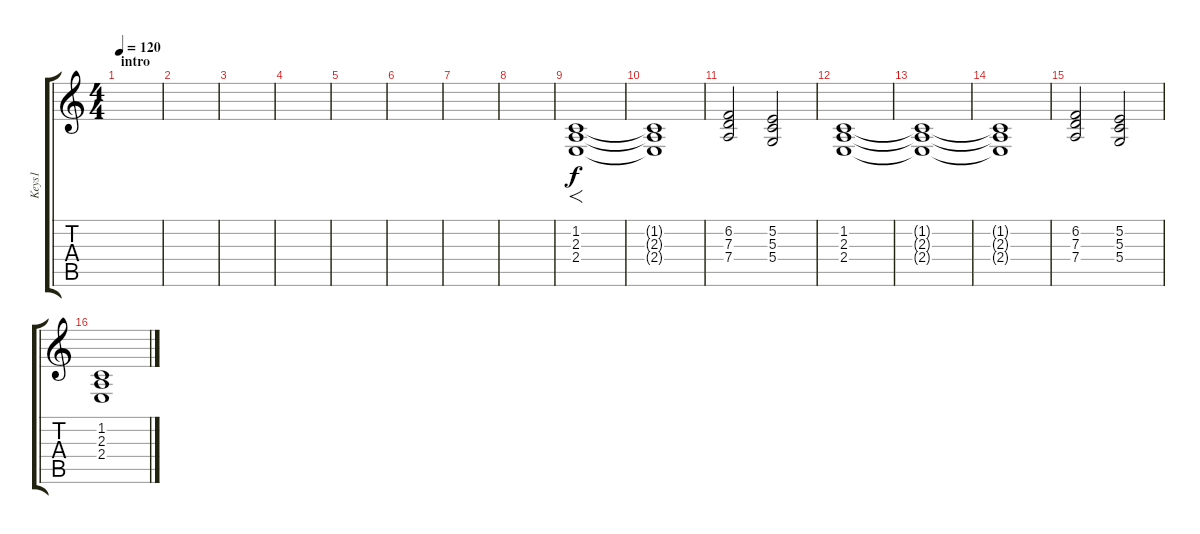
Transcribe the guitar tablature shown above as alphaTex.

\track ("Keys1" "Keys1") {instrument synthstrings1}
\staff {score tabs}
\tuning (E4 B3 G3 D3 A2 E2) {hide}
\ts (4 4)
\section ("" "intro")
\tempo 120
\clef g2
\ks c
|
|
|
|
|
|
|
|
(1.2 2.3 2.4).1{f} |
(1.2{t} 2.3{t} 2.4{t}).1 |
(6.2 7.3 7.4).2 (5.2 5.3 5.4).2 |
(1.2 2.3 2.4).1 |
(1.2{t} 2.3{t} 2.4{t}).1 |
(1.2{t} 2.3{t} 2.4{t}).1 |
(6.2 7.3 7.4).2 (5.2 5.3 5.4).2 |
(1.2 2.3 2.4).1
